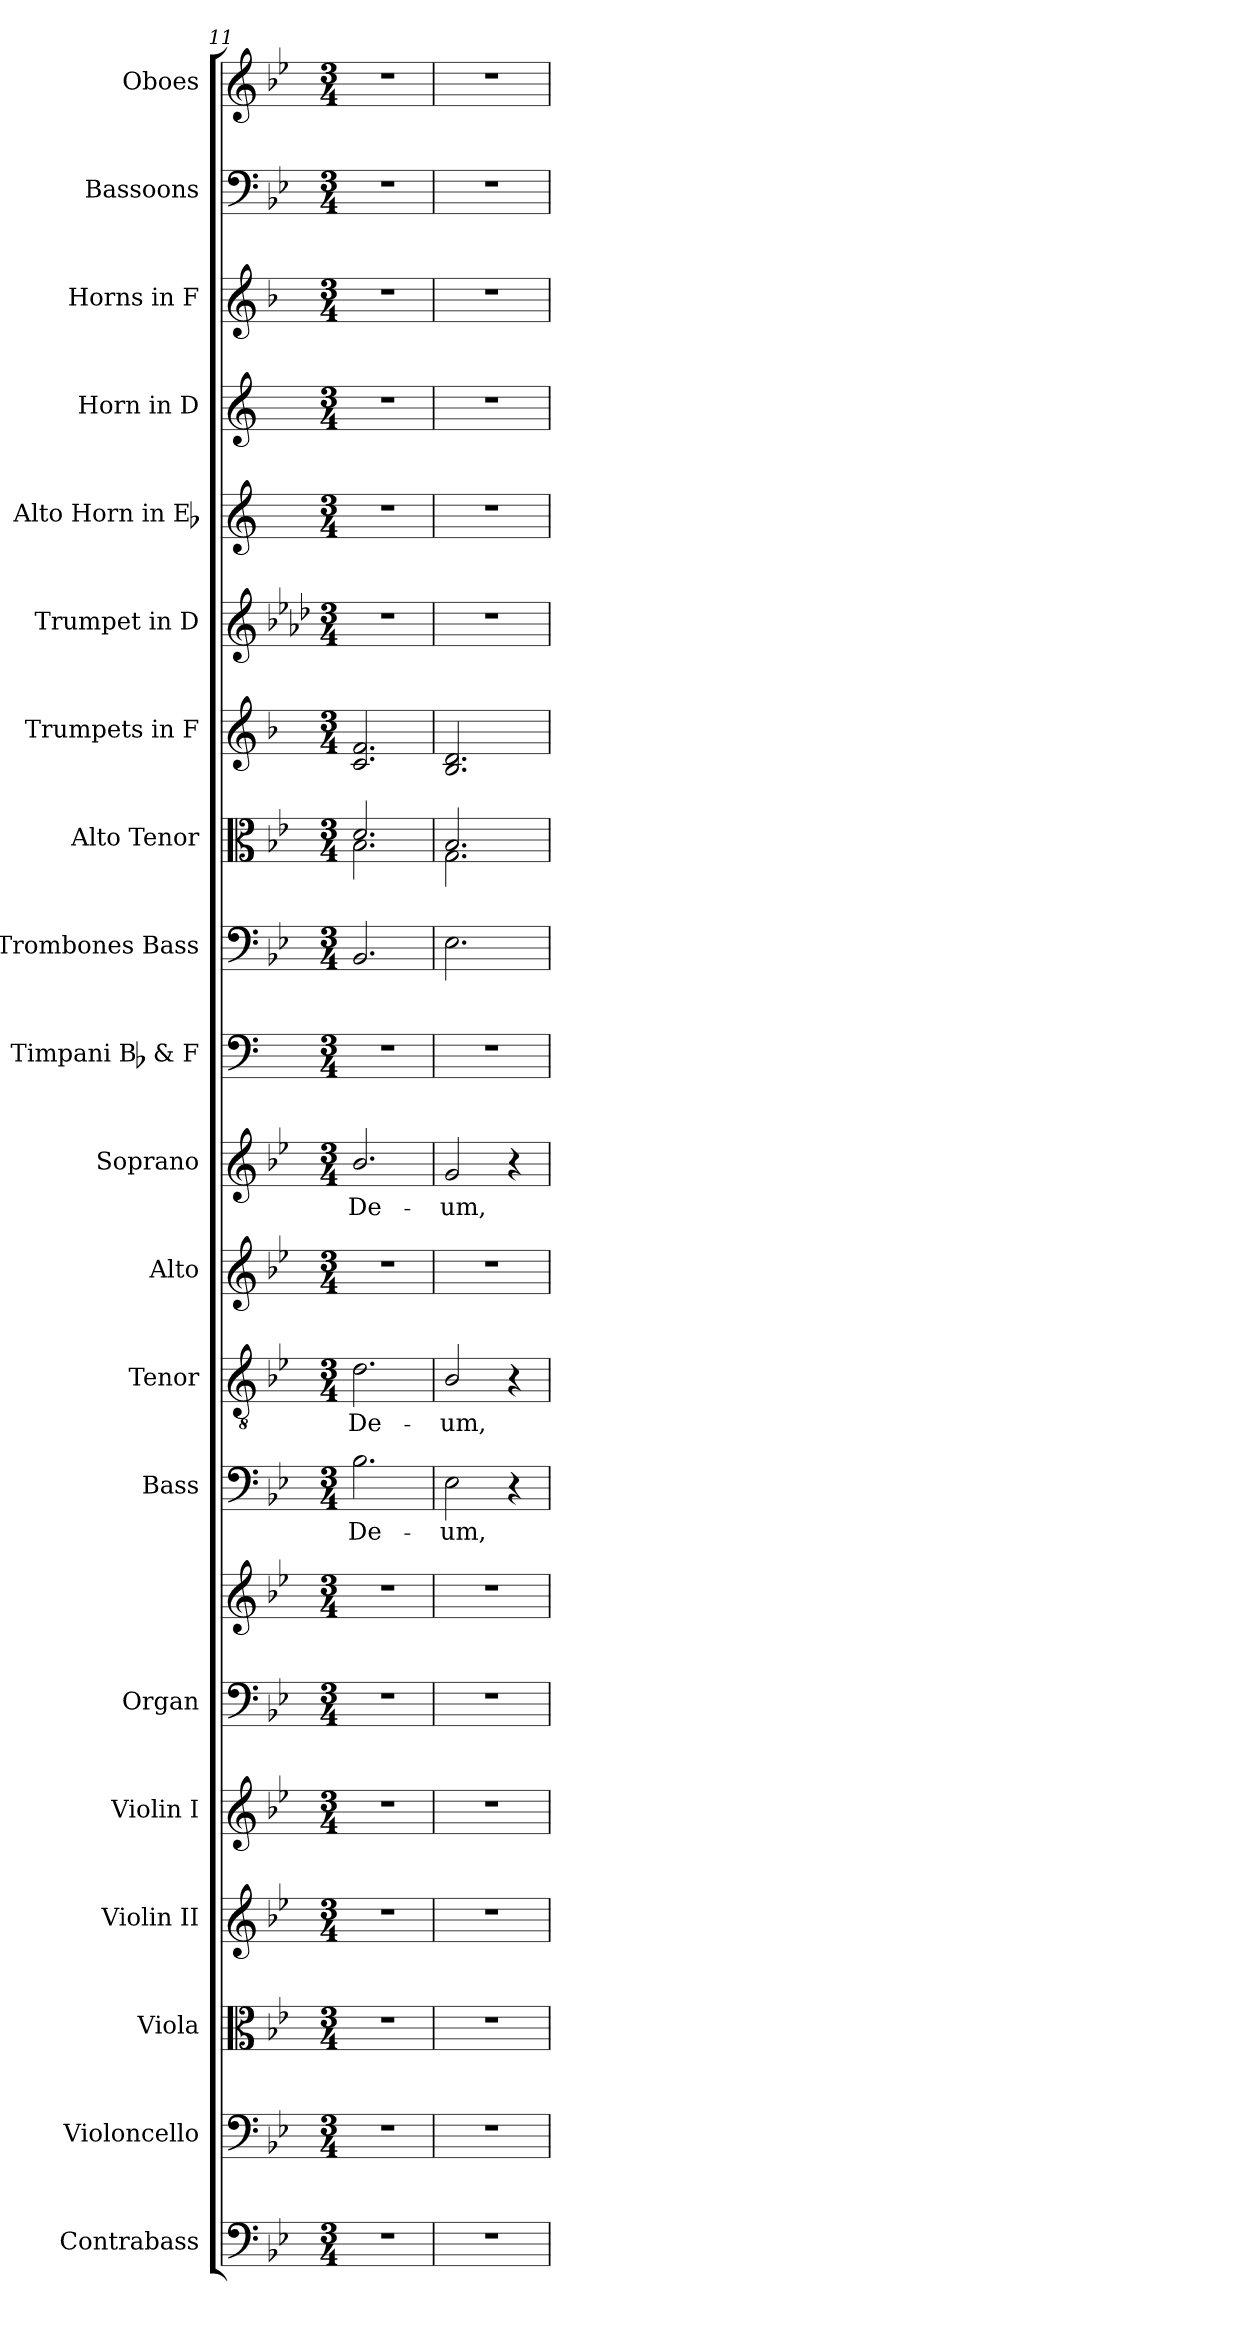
**kern	**kern	**kern	**kern	**kern	**kern	**kern	**kern	**text	**kern	**text	**kern	**kern	**text	**kern	**kern	**kern	**kern	**kern	**kern	**kern	**kern	**kern	**kern
*part20	*part19	*part18	*part17	*part16	*part15	*part15	*part14	*part14	*part13	*part13	*part12	*part11	*part11	*part10	*part9	*part8	*part7	*part6	*part5	*part4	*part3	*part2	*part1
*staff21	*staff20	*staff19	*staff18	*staff17	*staff16	*staff15	*staff14	*staff14	*staff13	*staff13	*staff12	*staff11	*staff11	*staff10	*staff9	*staff8	*staff7	*staff6	*staff5	*staff4	*staff3	*staff2	*staff1
*I"Contrabass	*I"Violoncello	*I"Viola	*I"Violin II	*I"Violin I	*I"Organ	*	*I"Bass	*	*I"Tenor	*	*I"Alto	*I"Soprano	*	*I"Timpani Bb & F	*I"Trombones  Bass	*I"Alto Tenor	*I"Trumpets in F	*I"Trumpet in D	*I"Alto Horn in Eb	*I"Horn in D	*I"Horns in F	*I"Bassoons	*I"Oboes
*I'Cb.	*I'Vc.	*I'Vla.	*I'Vln. II	*I'Vln. I	*I'Org.	*	*I'B.	*	*I'T.	*	*I'A.	*I'S.	*	*I'Timp.	*	*	*	*	*	*	*I'Hn.	*I'Bsn.	*I'Ob.
*clefF4	*clefF4	*clefC3	*clefG2	*clefG2	*clefF4	*clefG2	*clefF4	*	*clefGv2	*	*clefG2	*clefG2	*	*clefF4	*clefF4	*clefC3	*clefG2	*clefG2	*clefG2	*clefG2	*clefG2	*clefF4	*clefG2
*ITrd7c12	*	*	*	*	*	*	*	*	*ITrd7c12	*	*	*	*	*	*	*	*ITrd4c7	*ITrd-1c-2	*ITrd5c8	*ITrd6c10	*ITrd4c7	*	*
*k[b-e-]	*k[b-e-]	*k[b-e-]	*k[b-e-]	*k[b-e-]	*k[b-e-]	*k[b-e-]	*k[b-e-]	*	*k[b-e-]	*	*k[b-e-]	*k[b-e-]	*	*k[]	*k[b-e-]	*k[b-e-]	*k[b-e-]	*k[b-e-]	*k[f#c#g#d#]	*k[f#c#]	*k[b-e-]	*k[b-e-]	*k[b-e-]
*B-:	*B-:	*B-:	*B-:	*B-:	*B-:	*B-:	*B-:	*	*B-:	*	*B-:	*B-:	*	*C:	*B-:	*B-:	*B-:	*B-:	*E:	*D:	*B-:	*B-:	*B-:
*M3/4	*M3/4	*M3/4	*M3/4	*M3/4	*M3/4	*M3/4	*M3/4	*	*M3/4	*	*M3/4	*M3/4	*	*M3/4	*M3/4	*M3/4	*M3/4	*M3/4	*M3/4	*M3/4	*M3/4	*M3/4	*M3/4
=11	=11	=11	=11	=11	=11	=11	=11	=11	=11	=11	=11	=11	=11	=11	=11	=11	=11	=11	=11	=11	=11	=11	=11
!LO:N:vis=1	!LO:N:vis=1	!LO:N:vis=1	!LO:N:vis=1	!LO:N:vis=1	!LO:N:vis=1	!LO:N:vis=1	!	!	!	!	!	!	!	!	!	!	!	!	!	!	!	!	!
!	!	!	!	!	!	!	!	!LO:LY:b:color=#000000	!	!	!	!	!	!	!	!	!	!	!	!	!	!	!
!	!	!	!	!	!	!	!	!	!	!LO:LY:b:color=#000000	!LO:N:vis=1	!	!	!	!	!	!	!	!	!	!	!	!
!	!	!	!	!	!	!	!	!	!	!	!	!	!LO:LY:b:color=#000000	!LO:N:vis=1	!	!	!	!LO:N:vis=1	!LO:N:vis=1	!LO:N:vis=1	!LO:N:vis=1	!LO:N:vis=1	!LO:N:vis=1
*	*	*	*	*	*	*	*	*	*	*	*	*	*	*	*	*^	*	*	*	*	*	*	*
2.r	2.r	2.r	2.r	2.r	2.r	2.r	2.B-i\	De-	2.Di\	De-	2.r	2.b-i/	De-	2.r	2.BB-i/	2.di/	2.B-i\	2.Fi/ 2.B-i	2.r	2.r	2.r	2.r	2.r	2.r
=12	=12	=12	=12	=12	=12	=12	=12	=12	=12	=12	=12	=12	=12	=12	=12	=12	=12	=12	=12	=12	=12	=12	=12	=12
!LO:N:vis=1	!LO:N:vis=1	!LO:N:vis=1	!LO:N:vis=1	!LO:N:vis=1	!LO:N:vis=1	!LO:N:vis=1	!	!	!	!	!	!	!	!	!	!	!	!	!	!	!	!	!	!
!	!	!	!	!	!	!	!	!LO:LY:b:color=#000000	!	!	!	!	!	!	!	!	!	!	!	!	!	!	!	!
!	!	!	!	!	!	!	!	!	!	!LO:LY:b:color=#000000	!LO:N:vis=1	!	!	!	!	!	!	!	!	!	!	!	!	!
!	!	!	!	!	!	!	!	!	!	!	!	!	!LO:LY:b:color=#000000	!LO:N:vis=1	!	!	!	!	!LO:N:vis=1	!LO:N:vis=1	!LO:N:vis=1	!LO:N:vis=1	!LO:N:vis=1	!LO:N:vis=1
2.r	2.r	2.r	2.r	2.r	2.r	2.r	2E-i\	-um,	2BB-i/	-um,	2.r	2gi/	-um,	2.r	2.E-i\	2.B-i/	2.Gi\	2.E-i/ 2.Gi	2.r	2.r	2.r	2.r	2.r	2.r
.	.	.	.	.	.	.	4r	.	4r	.	.	4r	.	.	.	.	.	.	.	.	.	.	.	.
*	*	*	*	*	*	*	*	*	*	*	*	*	*	*	*	*v	*v	*	*	*	*	*	*	*
=	=	=	=	=	=	=	=	=	=	=	=	=	=	=	=	=	=	=	=	=	=	=	=
*-	*-	*-	*-	*-	*-	*-	*-	*-	*-	*-	*-	*-	*-	*-	*-	*-	*-	*-	*-	*-	*-	*-	*-
